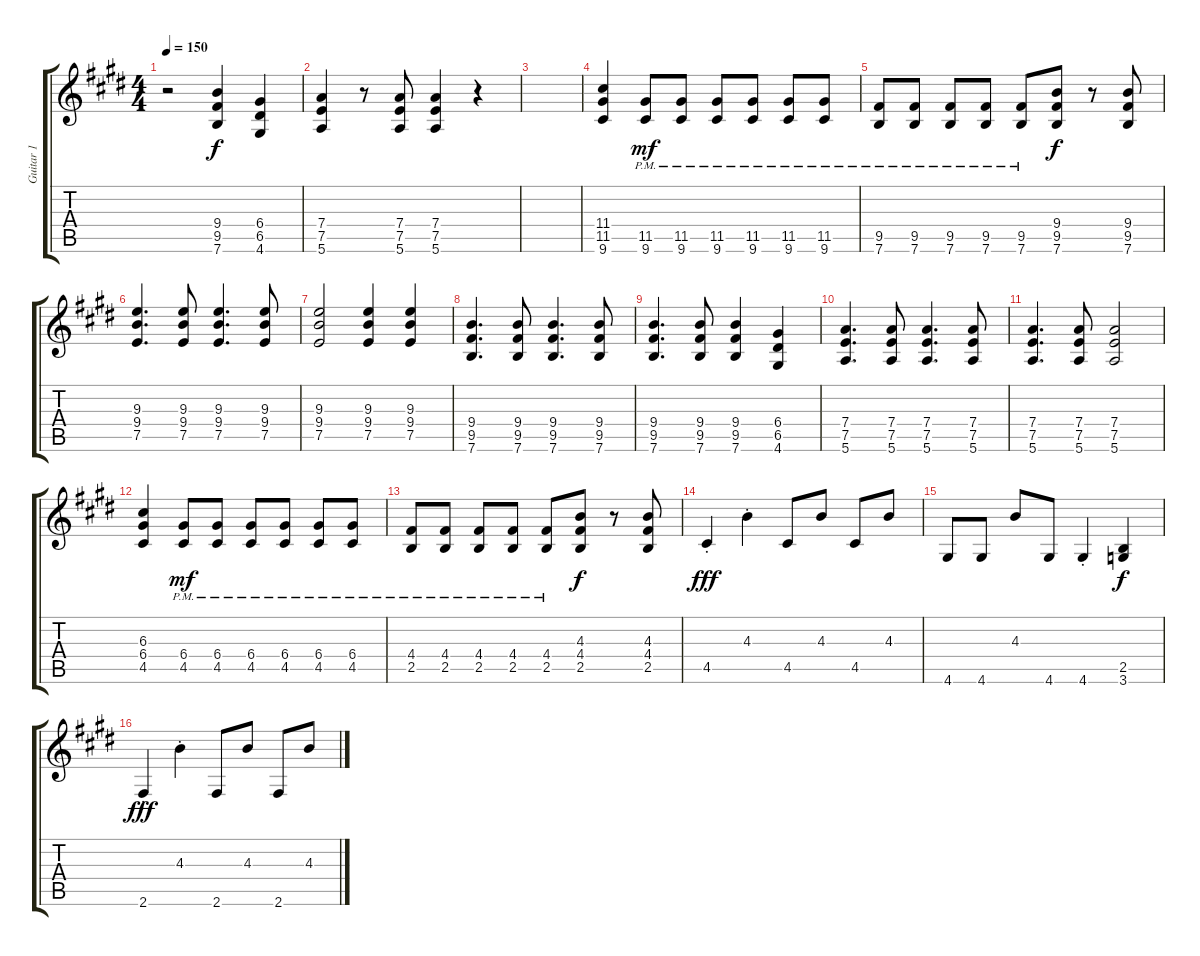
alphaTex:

\track ("Guitar 1" "Guitar 1") {instrument distortionguitar}
\staff {score tabs}
\tuning (E4 B3 G3 D3 A2 E2) {hide}
\ts (4 4)
\tempo 150
\clef g2
\ks e
r.2{dy f} (9.4 9.5 7.6).4 (6.4 6.5 4.6).4 |
(7.4 7.5 5.6).4 r.8 (7.4 7.5 5.6).8 (7.4 7.5 5.6).4 r.4 |
|
(11.4 11.5 9.6).4 (11.5{pm} 9.6{pm}).8{dy mf} (11.5{pm} 9.6{pm}).8 (11.5{pm} 9.6{pm}).8 (11.5{pm} 9.6{pm}).8 (11.5{pm} 9.6{pm}).8 (11.5{pm} 9.6{pm}).8 |
(9.5{pm} 7.6{pm}).8 (9.5{pm} 7.6{pm}).8 (9.5{pm} 7.6{pm}).8 (9.5{pm} 7.6{pm}).8 (9.5{pm} 7.6{pm}).8 (9.4 9.5 7.6).8{dy f} r.8 (9.4 9.5 7.6).8 |
(9.3 9.4 7.5).4{d} (9.3 9.4 7.5).8 (9.3 9.4 7.5).4{d} (9.3 9.4 7.5).8 |
(9.3 9.4 7.5).2 (9.3 9.4 7.5).4 (9.3 9.4 7.5).4 |
(9.4 9.5 7.6).4{d} (9.4 9.5 7.6).8 (9.4 9.5 7.6).4{d} (9.4 9.5 7.6).8 |
(9.4 9.5 7.6).4{d} (9.4 9.5 7.6).8 (9.4 9.5 7.6).4 (6.4 6.5 4.6).4 |
(7.4 7.5 5.6).4{d} (7.4 7.5 5.6).8 (7.4 7.5 5.6).4{d} (7.4 7.5 5.6).8 |
(7.4 7.5 5.6).4{d} (7.4 7.5 5.6).8 (7.4 7.5 5.6).2 |
(6.3 6.4 4.5).4 (6.4{pm} 4.5{pm}).8{dy mf} (6.4{pm} 4.5{pm}).8 (6.4{pm} 4.5{pm}).8 (6.4{pm} 4.5{pm}).8 (6.4{pm} 4.5{pm}).8 (6.4{pm} 4.5{pm}).8 |
(4.4{pm} 2.5{pm}).8 (4.4{pm} 2.5{pm}).8 (4.4{pm} 2.5{pm}).8 (4.4{pm} 2.5{pm}).8 (4.4{pm} 2.5{pm}).8 (4.3 4.4 2.5).8{dy f} r.8 (4.3 4.4 2.5).8 |
4.5{st}.4{dy fff} 4.3{st}.4 4.5.8 4.3.8 4.5.8 4.3.8 |
4.6.8 4.6.8 4.3.8 4.6.8 4.6{st}.4 (2.5 3.6).4{dy f} |
2.6{st}.4{dy fff} 4.3{st}.4 2.6.8 4.3.8 2.6.8 4.3.8
